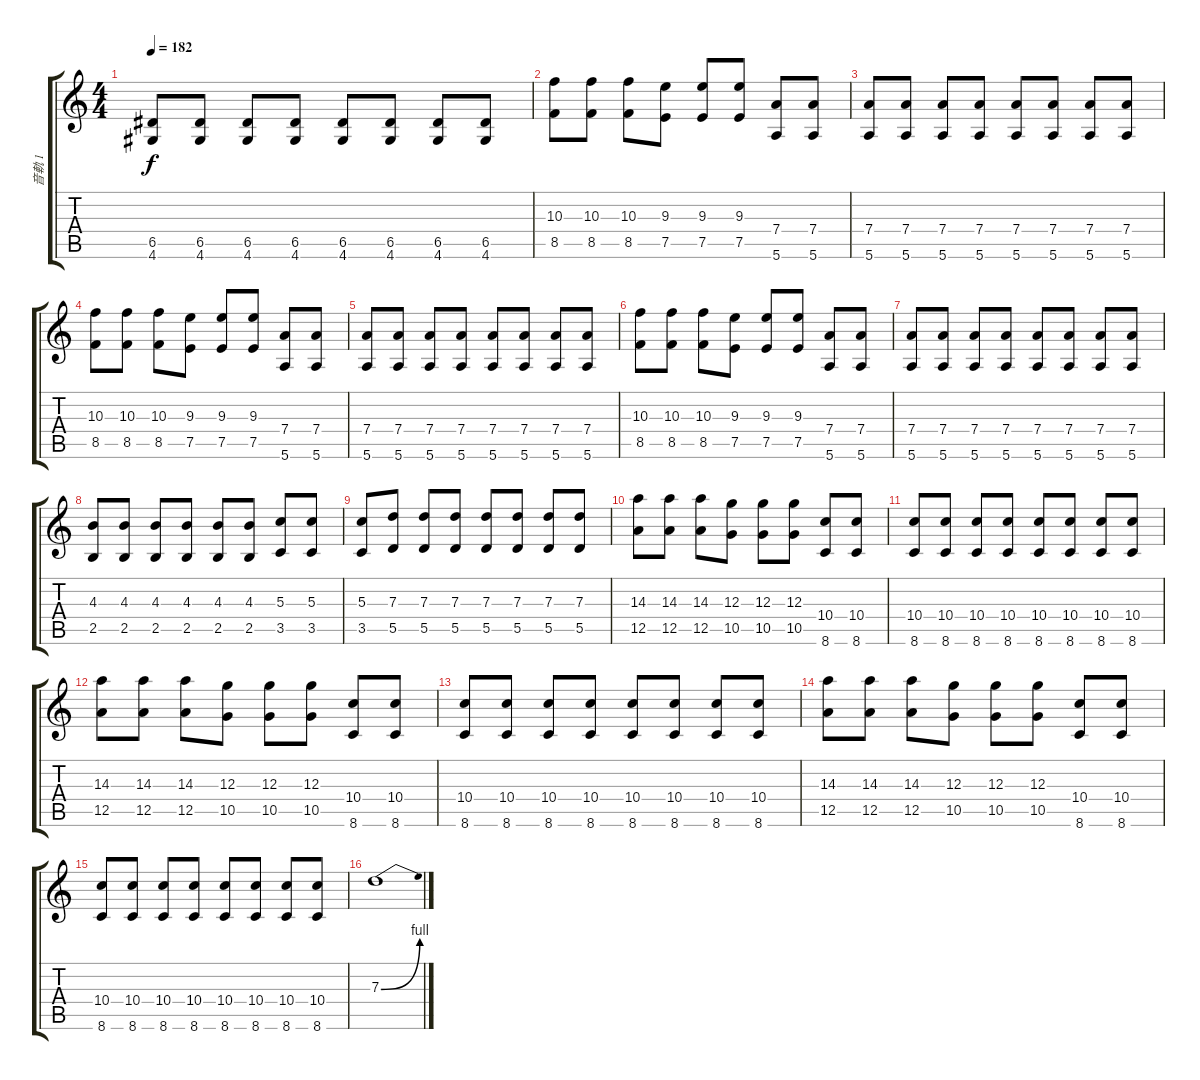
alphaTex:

\track ("音軌 1" "音軌 1") {instrument overdrivenguitar}
\staff {score tabs}
\tuning (E4 B3 G3 D3 A2 E2) {hide}
\ts (4 4)
\tempo 182
\clef g2
\ks c
(6.5 4.6).8{dy f} (6.5 4.6).8 (6.5 4.6).8 (6.5 4.6).8 (6.5 4.6).8 (6.5 4.6).8 (6.5 4.6).8 (6.5 4.6).8 |
(10.3 8.5).8 (10.3 8.5).8 (10.3 8.5).8 (9.3 7.5).8 (9.3 7.5).8 (9.3 7.5).8 (7.4 5.6).8 (7.4 5.6).8 |
(7.4 5.6).8 (7.4 5.6).8 (7.4 5.6).8 (7.4 5.6).8 (7.4 5.6).8 (7.4 5.6).8 (7.4 5.6).8 (7.4 5.6).8 |
(10.3 8.5).8 (10.3 8.5).8 (10.3 8.5).8 (9.3 7.5).8 (9.3 7.5).8 (9.3 7.5).8 (7.4 5.6).8 (7.4 5.6).8 |
(7.4 5.6).8 (7.4 5.6).8 (7.4 5.6).8 (7.4 5.6).8 (7.4 5.6).8 (7.4 5.6).8 (7.4 5.6).8 (7.4 5.6).8 |
(10.3 8.5).8 (10.3 8.5).8 (10.3 8.5).8 (9.3 7.5).8 (9.3 7.5).8 (9.3 7.5).8 (7.4 5.6).8 (7.4 5.6).8 |
(7.4 5.6).8 (7.4 5.6).8 (7.4 5.6).8 (7.4 5.6).8 (7.4 5.6).8 (7.4 5.6).8 (7.4 5.6).8 (7.4 5.6).8 |
(4.3 2.5).8 (4.3 2.5).8 (4.3 2.5).8 (4.3 2.5).8 (4.3 2.5).8 (4.3 2.5).8 (5.3 3.5).8 (5.3 3.5).8 |
(5.3 3.5).8 (7.3 5.5).8 (7.3 5.5).8 (7.3 5.5).8 (7.3 5.5).8 (7.3 5.5).8 (7.3 5.5).8 (7.3 5.5).8 |
(14.3 12.5).8 (14.3 12.5).8 (14.3 12.5).8 (12.3 10.5).8 (12.3 10.5).8 (12.3 10.5).8 (10.4 8.6).8 (10.4 8.6).8 |
(10.4 8.6).8 (10.4 8.6).8 (10.4 8.6).8 (10.4 8.6).8 (10.4 8.6).8 (10.4 8.6).8 (10.4 8.6).8 (10.4 8.6).8 |
(14.3 12.5).8 (14.3 12.5).8 (14.3 12.5).8 (12.3 10.5).8 (12.3 10.5).8 (12.3 10.5).8 (10.4 8.6).8 (10.4 8.6).8 |
(10.4 8.6).8 (10.4 8.6).8 (10.4 8.6).8 (10.4 8.6).8 (10.4 8.6).8 (10.4 8.6).8 (10.4 8.6).8 (10.4 8.6).8 |
(14.3 12.5).8 (14.3 12.5).8 (14.3 12.5).8 (12.3 10.5).8 (12.3 10.5).8 (12.3 10.5).8 (10.4 8.6).8 (10.4 8.6).8 |
(10.4 8.6).8 (10.4 8.6).8 (10.4 8.6).8 (10.4 8.6).8 (10.4 8.6).8 (10.4 8.6).8 (10.4 8.6).8 (10.4 8.6).8 |
7.3{be (bend 0 0 60 4)}.1{volume 16}
